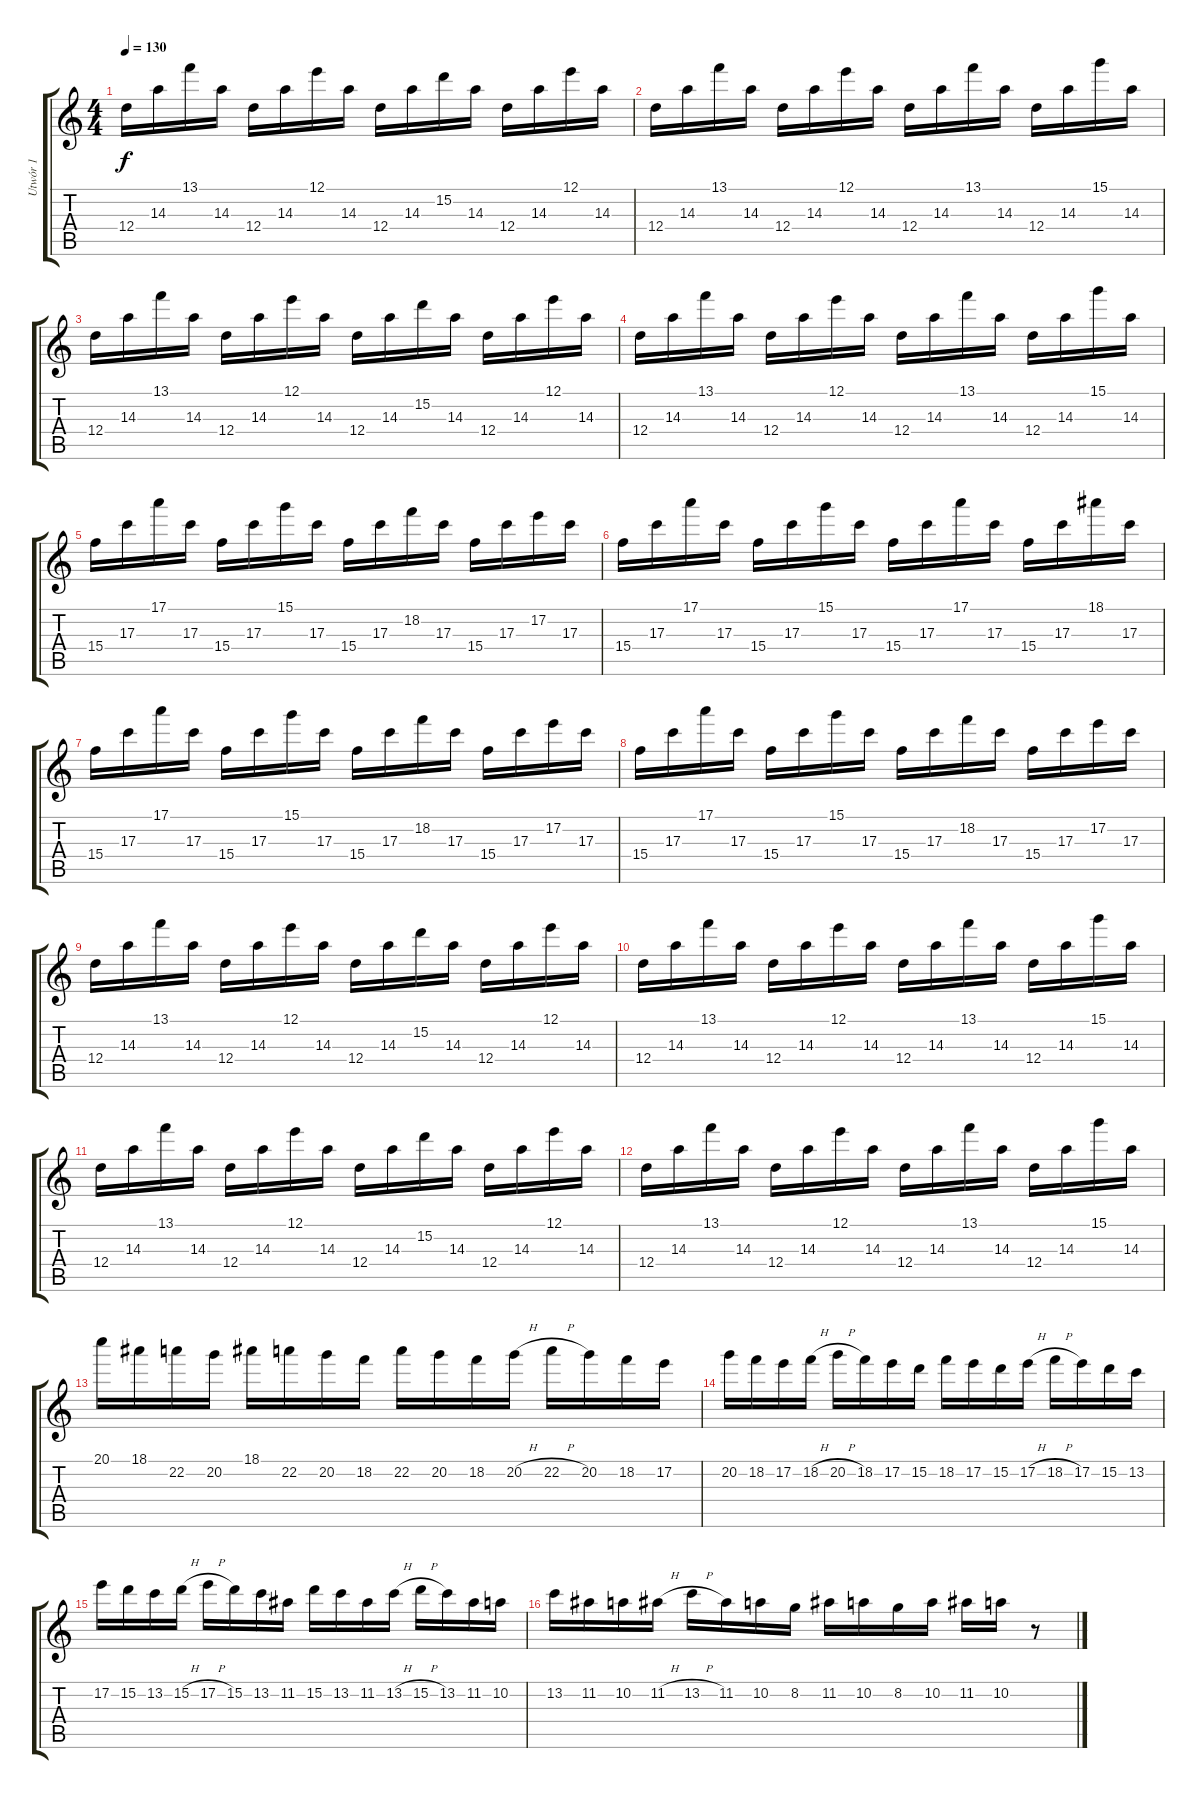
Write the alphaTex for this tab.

\track ("Utwór 1" "Utwór 1") {instrument overdrivenguitar}
\staff {score tabs}
\tuning (E4 B3 G3 D3 A2 E2) {hide}
\ts (4 4)
\tempo 130
\clef g2
\ks c
12.4.16{dy f} 14.3.16 13.1.16 14.3.16 12.4.16 14.3.16 12.1.16 14.3.16 12.4.16 14.3.16 15.2.16 14.3.16 12.4.16 14.3.16 12.1.16 14.3.16 |
12.4.16 14.3.16 13.1.16 14.3.16 12.4.16 14.3.16 12.1.16 14.3.16 12.4.16 14.3.16 13.1.16 14.3.16 12.4.16 14.3.16 15.1.16 14.3.16 |
12.4.16 14.3.16 13.1.16 14.3.16 12.4.16 14.3.16 12.1.16 14.3.16 12.4.16 14.3.16 15.2.16 14.3.16 12.4.16 14.3.16 12.1.16 14.3.16 |
12.4.16 14.3.16 13.1.16 14.3.16 12.4.16 14.3.16 12.1.16 14.3.16 12.4.16 14.3.16 13.1.16 14.3.16 12.4.16 14.3.16 15.1.16 14.3.16 |
15.4.16 17.3.16 17.1.16 17.3.16 15.4.16 17.3.16 15.1.16 17.3.16 15.4.16 17.3.16 18.2.16 17.3.16 15.4.16 17.3.16 17.2.16 17.3.16 |
15.4.16 17.3.16 17.1.16 17.3.16 15.4.16 17.3.16 15.1.16 17.3.16 15.4.16 17.3.16 17.1.16 17.3.16 15.4.16 17.3.16 18.1.16 17.3.16 |
15.4.16 17.3.16 17.1.16 17.3.16 15.4.16 17.3.16 15.1.16 17.3.16 15.4.16 17.3.16 18.2.16 17.3.16 15.4.16 17.3.16 17.2.16 17.3.16 |
15.4.16 17.3.16 17.1.16 17.3.16 15.4.16 17.3.16 15.1.16 17.3.16 15.4.16 17.3.16 18.2.16 17.3.16 15.4.16 17.3.16 17.2.16 17.3.16 |
12.4.16 14.3.16 13.1.16 14.3.16 12.4.16 14.3.16 12.1.16 14.3.16 12.4.16 14.3.16 15.2.16 14.3.16 12.4.16 14.3.16 12.1.16 14.3.16 |
12.4.16 14.3.16 13.1.16 14.3.16 12.4.16 14.3.16 12.1.16 14.3.16 12.4.16 14.3.16 13.1.16 14.3.16 12.4.16 14.3.16 15.1.16 14.3.16 |
12.4.16 14.3.16 13.1.16 14.3.16 12.4.16 14.3.16 12.1.16 14.3.16 12.4.16 14.3.16 15.2.16 14.3.16 12.4.16 14.3.16 12.1.16 14.3.16 |
12.4.16 14.3.16 13.1.16 14.3.16 12.4.16 14.3.16 12.1.16 14.3.16 12.4.16 14.3.16 13.1.16 14.3.16 12.4.16 14.3.16 15.1.16 14.3.16 |
20.1.16 18.1.16 22.2.16 20.2.16 18.1.16 22.2.16 20.2.16 18.2.16 22.2.16 20.2.16 18.2.16 20.2{h}.16 22.2{h}.16 20.2.16 18.2.16 17.2.16 |
20.2.16 18.2.16 17.2.16 18.2{h}.16 20.2{h}.16 18.2.16 17.2.16 15.2.16 18.2.16 17.2.16 15.2.16 17.2{h}.16 18.2{h}.16 17.2.16 15.2.16 13.2.16 |
17.2.16 15.2.16 13.2.16 15.2{h}.16 17.2{h}.16 15.2.16 13.2.16 11.2.16 15.2.16 13.2.16 11.2.16 13.2{h}.16 15.2{h}.16 13.2.16 11.2.16 10.2.16 |
13.2.16 11.2.16 10.2.16 11.2{h}.16 13.2{h}.16 11.2.16 10.2.16 8.2.16 11.2.16 10.2.16 8.2.16 10.2.16 11.2.16 10.2.16 r.8
